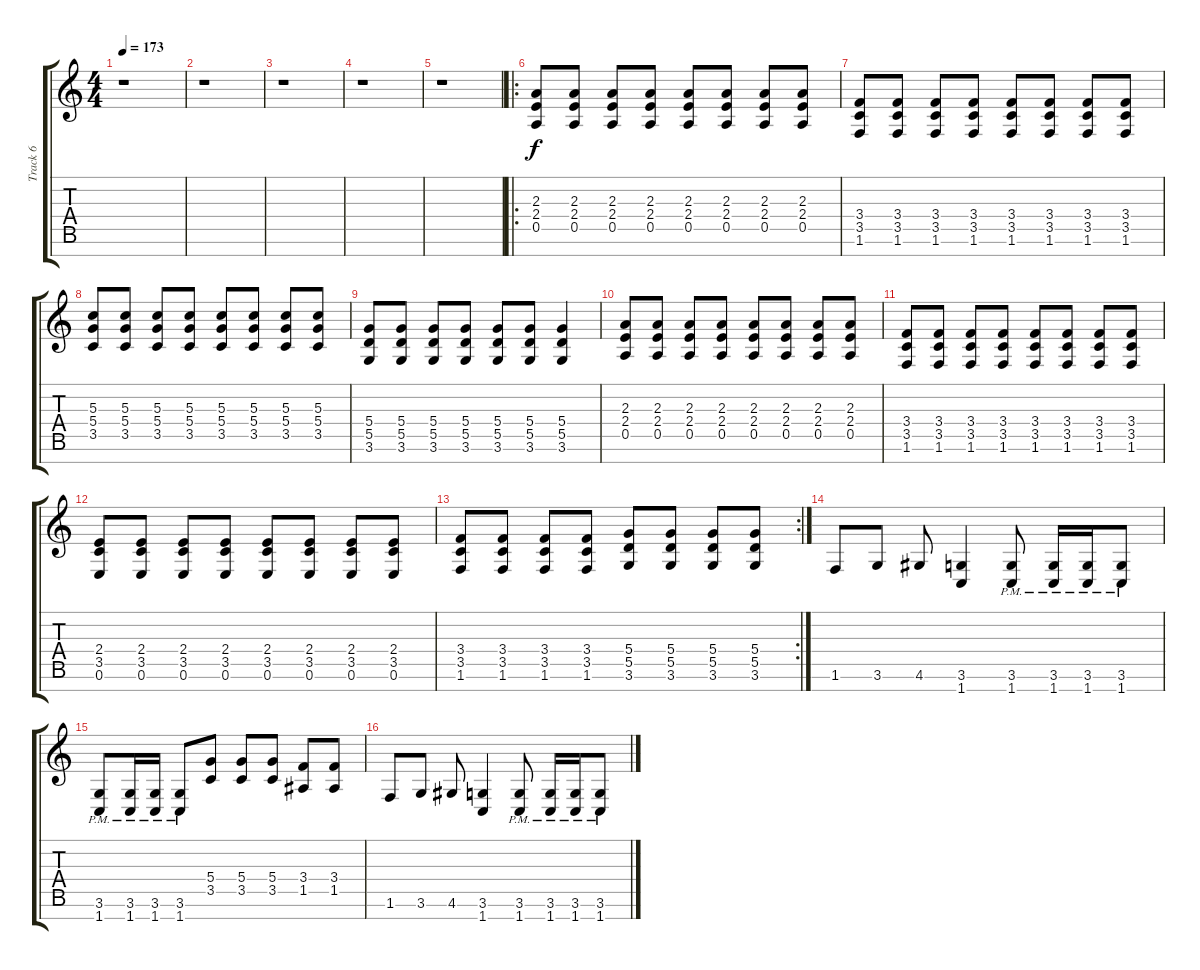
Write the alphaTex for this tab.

\track ("Track 6" "Track 6") {instrument distortionguitar}
\staff {score tabs}
\tuning (E4 B3 G3 D3 A2 E2 B1) {hide}
\ts (4 4)
\tempo 173
\clef g2
\ks c
r.1{dy f} |
r.1 |
r.1 |
r.1 |
r.1 |
\ro
(2.3 2.4 0.5).8 (2.3 2.4 0.5).8 (2.3 2.4 0.5).8 (2.3 2.4 0.5).8 (2.3 2.4 0.5).8 (2.3 2.4 0.5).8 (2.3 2.4 0.5).8 (2.3 2.4 0.5).8 |
(3.4 3.5 1.6).8 (3.4 3.5 1.6).8 (3.4 3.5 1.6).8 (3.4 3.5 1.6).8 (3.4 3.5 1.6).8 (3.4 3.5 1.6).8 (3.4 3.5 1.6).8 (3.4 3.5 1.6).8 |
(5.3 5.4 3.5).8 (5.3 5.4 3.5).8 (5.3 5.4 3.5).8 (5.3 5.4 3.5).8 (5.3 5.4 3.5).8 (5.3 5.4 3.5).8 (5.3 5.4 3.5).8 (5.3 5.4 3.5).8 |
(5.4 5.5 3.6).8 (5.4 5.5 3.6).8 (5.4 5.5 3.6).8 (5.4 5.5 3.6).8 (5.4 5.5 3.6).8 (5.4 5.5 3.6).8 (5.4 5.5 3.6).4 |
(2.3 2.4 0.5).8 (2.3 2.4 0.5).8 (2.3 2.4 0.5).8 (2.3 2.4 0.5).8 (2.3 2.4 0.5).8 (2.3 2.4 0.5).8 (2.3 2.4 0.5).8 (2.3 2.4 0.5).8 |
(3.4 3.5 1.6).8 (3.4 3.5 1.6).8 (3.4 3.5 1.6).8 (3.4 3.5 1.6).8 (3.4 3.5 1.6).8 (3.4 3.5 1.6).8 (3.4 3.5 1.6).8 (3.4 3.5 1.6).8 |
(2.4 3.5 0.6).8 (2.4 3.5 0.6).8 (2.4 3.5 0.6).8 (2.4 3.5 0.6).8 (2.4 3.5 0.6).8 (2.4 3.5 0.6).8 (2.4 3.5 0.6).8 (2.4 3.5 0.6).8 |
\rc 2
(3.4 3.5 1.6).8 (3.4 3.5 1.6).8 (3.4 3.5 1.6).8 (3.4 3.5 1.6).8 (5.4 5.5 3.6).8 (5.4 5.5 3.6).8 (5.4 5.5 3.6).8 (5.4 5.5 3.6).8 |
1.6.8 3.6.8 4.6.8 (3.6 1.7).4 (3.6{pm} 1.7{pm}).8 (3.6{pm} 1.7{pm}).16 (3.6{pm} 1.7{pm}).16 (3.6{pm} 1.7{pm}).8 |
(3.6{pm} 1.7{pm}).8 (3.6{pm} 1.7{pm}).16 (3.6{pm} 1.7{pm}).16 (3.6{pm} 1.7{pm}).8 (5.4 3.5).8 (5.4 3.5).8 (5.4 3.5).8 (3.4 1.5).8 (3.4 1.5).8 |
1.6.8 3.6.8 4.6.8 (3.6 1.7).4 (3.6{pm} 1.7{pm}).8 (3.6{pm} 1.7{pm}).16 (3.6{pm} 1.7{pm}).16 (3.6{pm} 1.7{pm}).8
